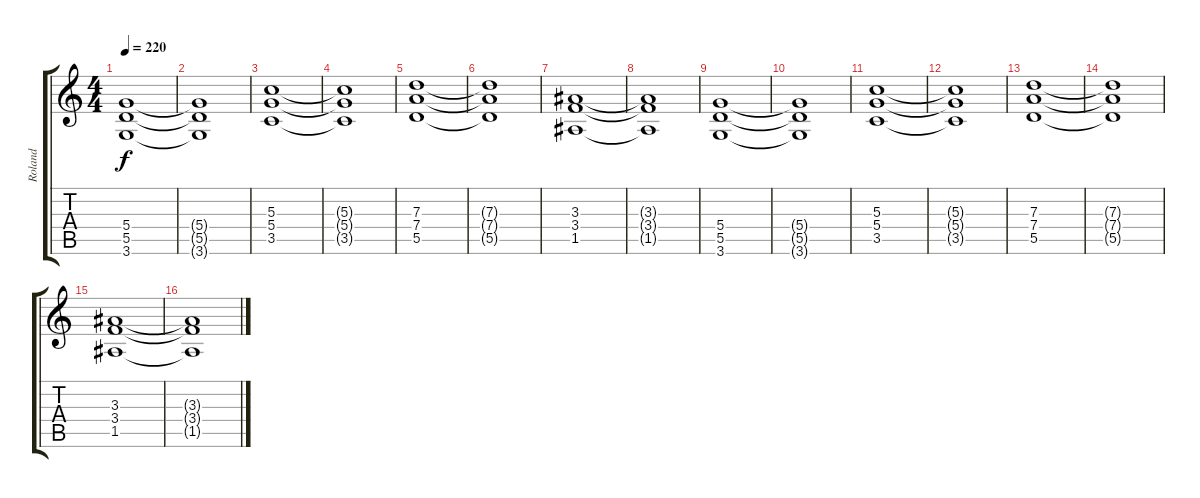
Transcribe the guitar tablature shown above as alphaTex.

\track ("Roland" "Roland") {instrument distortionguitar}
\staff {score tabs}
\tuning (E4 B3 G3 D3 A2 E2) {hide}
\ts (4 4)
\tempo 220
\clef g2
\ks c
(5.4 5.5 3.6).1{dy f} |
(5.4{t} 5.5{t} 3.6{t}).1 |
(5.3 5.4 3.5).1 |
(5.3{t} 5.4{t} 3.5{t}).1 |
(7.3 7.4 5.5).1 |
(7.3{t} 7.4{t} 5.5{t}).1 |
(3.3 3.4 1.5).1 |
(3.3{t} 3.4{t} 1.5{t}).1 |
(5.4 5.5 3.6).1 |
(5.4{t} 5.5{t} 3.6{t}).1 |
(5.3 5.4 3.5).1 |
(5.3{t} 5.4{t} 3.5{t}).1 |
(7.3 7.4 5.5).1 |
(7.3{t} 7.4{t} 5.5{t}).1 |
(3.3 3.4 1.5).1 |
(3.3{t} 3.4{t} 1.5{t}).1
